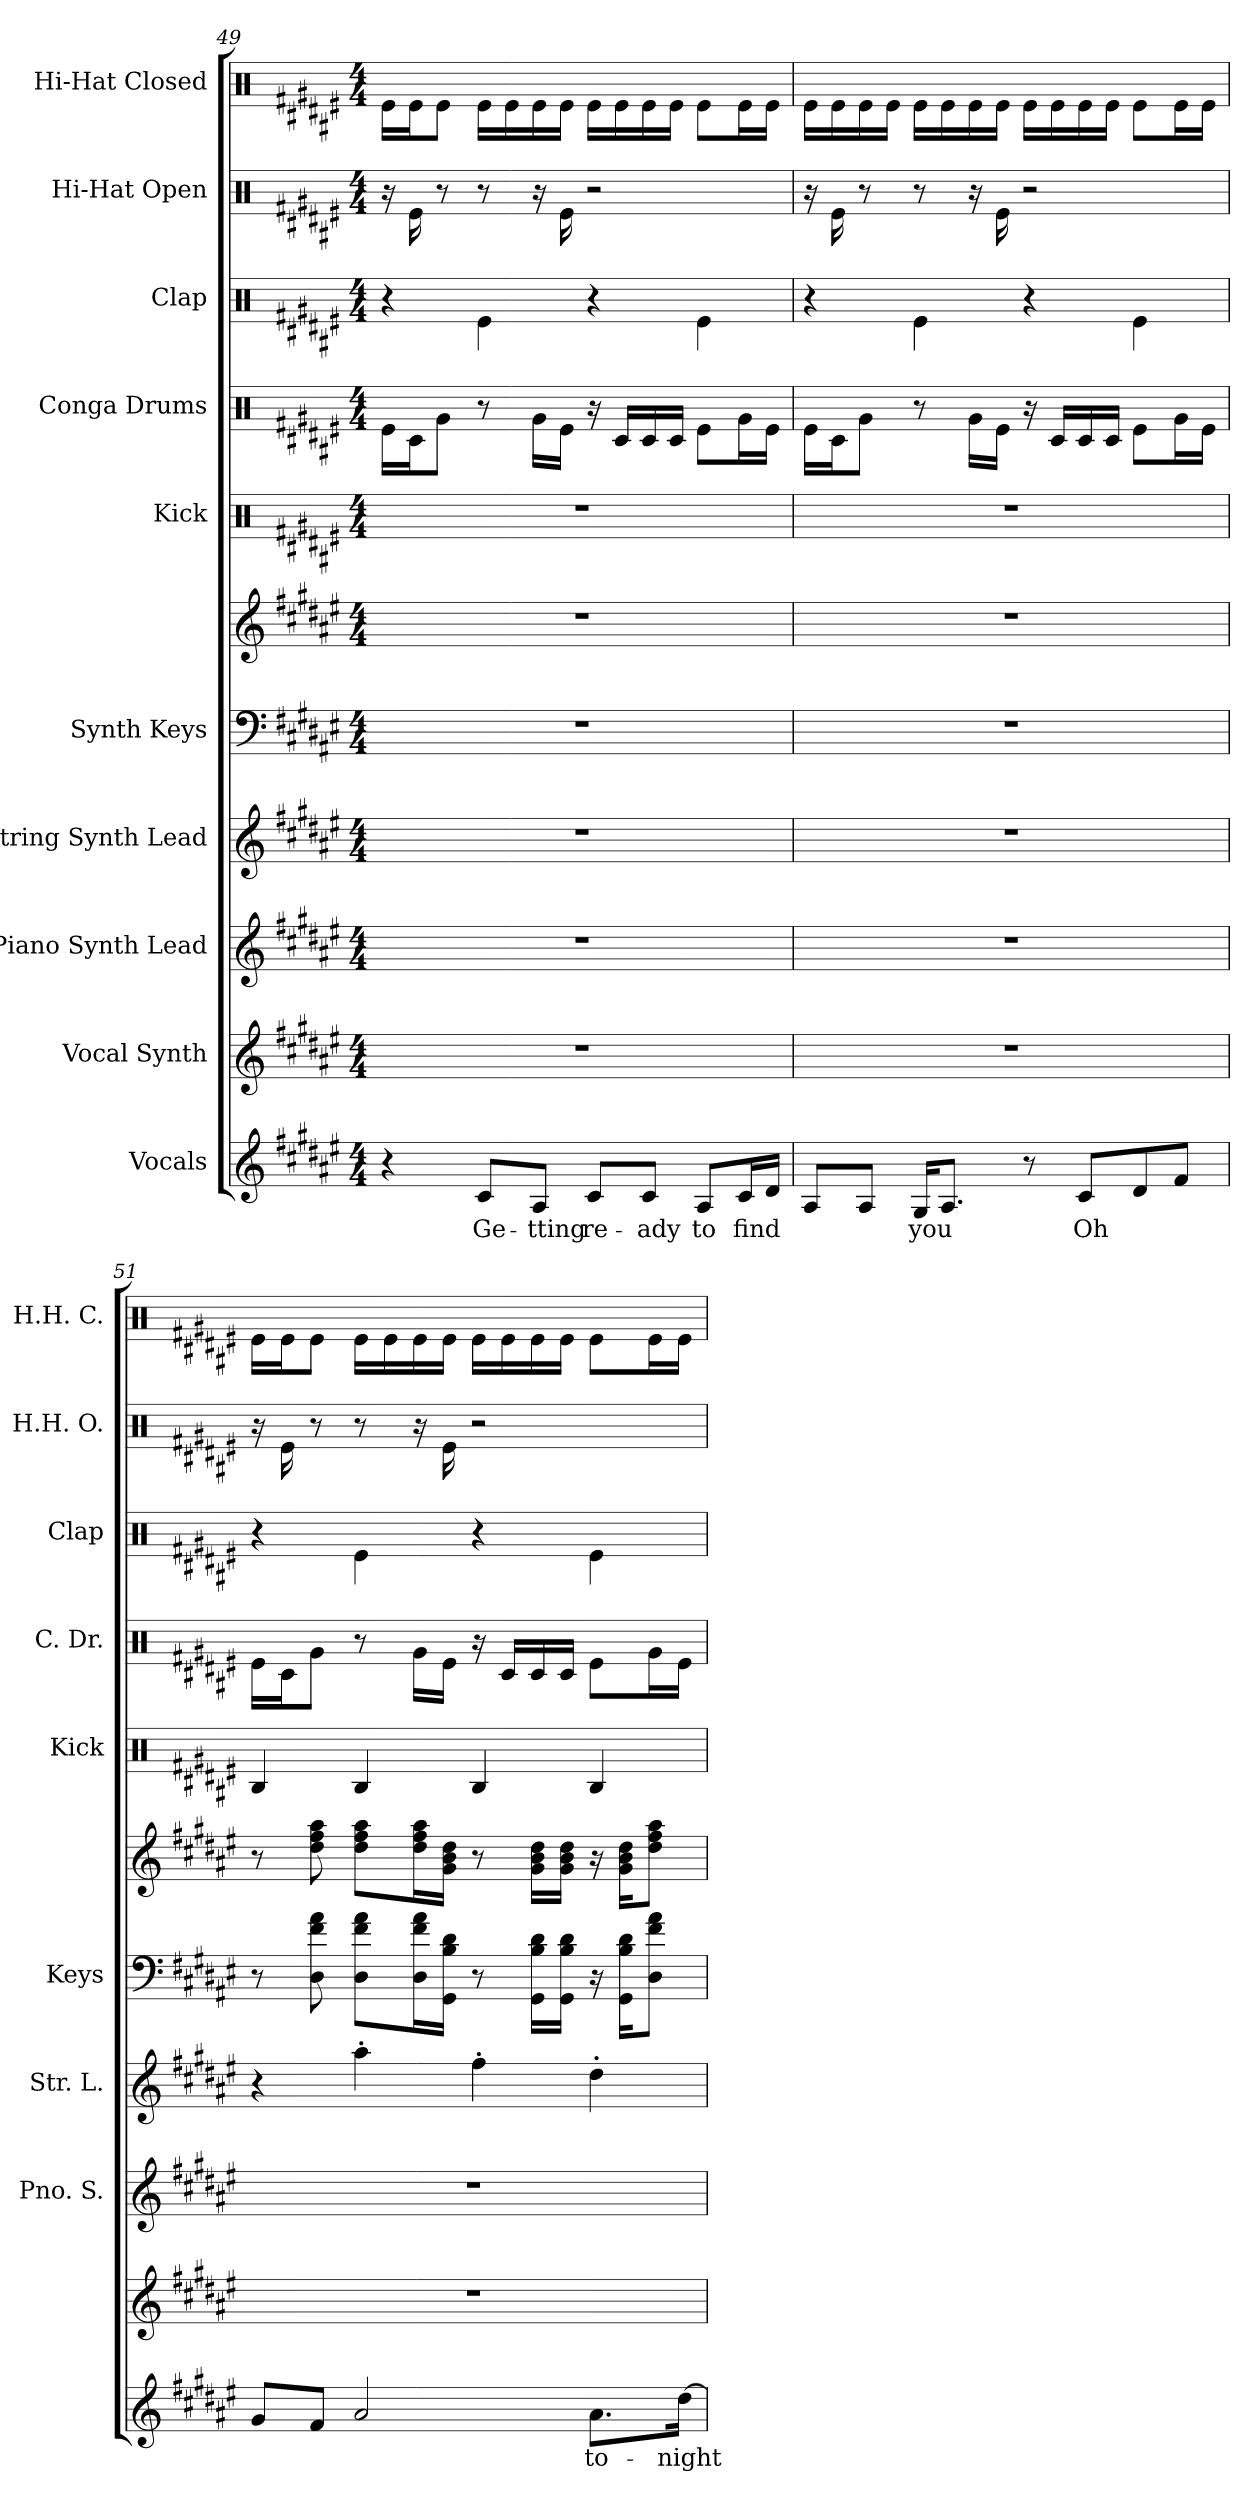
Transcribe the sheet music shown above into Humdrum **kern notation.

**kern	**text	**kern	**kern	**kern	**kern	**kern	**kern	**kern	**kern	**kern	**kern
*part10	*part10	*part9	*part8	*part7	*part6	*part6	*part5	*part4	*part3	*part2	*part1
*staff11	*staff11	*staff10	*staff9	*staff8	*staff7	*staff6	*staff5	*staff4	*staff3	*staff2	*staff1
*I"Vocals	*	*I"Vocal Synth	*I"Piano Synth Lead	*I"String Synth Lead	*I"Synth Keys	*	*I"Kick	*I"Conga Drums	*I"Clap	*I"Hi-Hat Open	*I"Hi-Hat Closed
*	*	*	*I'Pno. S.	*I'Str. L.	*I'Keys	*	*I'Kick	*I'C. Dr.	*I'Clap	*I'H.H. O.	*I'H.H. C.
!!LO:LB:g=z
*clefG2	*	*clefG2	*clefG2	*clefG2	*clefF4	*clefG2	*clefX	*clefX	*clefX	*clefX	*clefX
*k[f#c#g#d#a#e#]	*	*k[f#c#g#d#a#e#]	*k[f#c#g#d#a#e#]	*k[f#c#g#d#a#e#]	*k[f#c#g#d#a#e#]	*k[f#c#g#d#a#e#]	*k[f#c#g#d#a#e#]	*k[f#c#g#d#a#e#]	*k[f#c#g#d#a#e#]	*k[f#c#g#d#a#e#]	*k[f#c#g#d#a#e#]
*F#:	*	*F#:	*F#:	*F#:	*F#:	*F#:	*F#:	*F#:	*F#:	*F#:	*F#:
*M4/4	*	*M4/4	*M4/4	*M4/4	*M4/4	*M4/4	*M4/4	*M4/4	*M4/4	*M4/4	*M4/4
=49	=49	=49	=49	=49	=49	=49	=49	=49	=49	=49	=49
4r	.	1r	1r	1r	1r	1r	1r	16Re\LL	4r	16r	16Re\LL
.	.	.	.	.	.	.	.	16Rc\J	.	16Re\	16Re\J
.	.	.	.	.	.	.	.	8Rg\J	.	8r	8Re\J
!	!LO:LY:b	!	!	!	!	!	!	!	!	!	!
8c#/L	Ge-	.	.	.	.	.	.	8r	4Re\	8r	16Re\LL
.	.	.	.	.	.	.	.	.	.	.	16Re\
!	!LO:LY:b	!	!	!	!	!	!	!	!	!	!
8A#/J	-tting	.	.	.	.	.	.	16Rg\LL	.	16r	16Re\
.	.	.	.	.	.	.	.	16Re\JJ	.	16Re\	16Re\JJ
!	!LO:LY:b	!	!	!	!	!	!	!	!	!	!
8c#/L	re-	.	.	.	.	.	.	16r	4r	2r	16Re\LL
.	.	.	.	.	.	.	.	16Rc/LL	.	.	16Re\
!	!LO:LY:b	!	!	!	!	!	!	!	!	!	!
8c#/J	-ady	.	.	.	.	.	.	16Rc/	.	.	16Re\
.	.	.	.	.	.	.	.	16Rc/JJ	.	.	16Re\JJ
!	!LO:LY:b	!	!	!	!	!	!	!	!	!	!
8A#/L	to	.	.	.	.	.	.	8Re\L	4Re\	.	8Re\L
!	!LO:LY:b	!	!	!	!	!	!	!	!	!	!
16c#/L	find	.	.	.	.	.	.	16Rg\L	.	.	16Re\L
16d#/JJ	.	.	.	.	.	.	.	16Re\JJ	.	.	16Re\JJ
=50	=50	=50	=50	=50	=50	=50	=50	=50	=50	=50	=50
8A#/L	.	1r	1r	1r	1r	1r	1r	16Re\LL	4r	16r	16Re\LL
.	.	.	.	.	.	.	.	16Rc\J	.	16Re\	16Re\
8A#/J	.	.	.	.	.	.	.	8Rg\J	.	8r	16Re\
.	.	.	.	.	.	.	.	.	.	.	16Re\JJ
!	!LO:LY:b	!	!	!	!	!	!	!	!	!	!
16G#/KL	you	.	.	.	.	.	.	8r	4Re\	8r	16Re\LL
8.A#/J	.	.	.	.	.	.	.	.	.	.	16Re\
.	.	.	.	.	.	.	.	16Rg\LL	.	16r	16Re\
.	.	.	.	.	.	.	.	16Re\JJ	.	16Re\	16Re\JJ
8r	.	.	.	.	.	.	.	16r	4r	2r	16Re\LL
.	.	.	.	.	.	.	.	16Rc/LL	.	.	16Re\
!	!LO:LY:b	!	!	!	!	!	!	!	!	!	!
8c#/L	Oh	.	.	.	.	.	.	16Rc/	.	.	16Re\
.	.	.	.	.	.	.	.	16Rc/JJ	.	.	16Re\JJ
8d#/	.	.	.	.	.	.	.	8Re\L	4Re\	.	8Re\L
8f#/J	.	.	.	.	.	.	.	16Rg\L	.	.	16Re\L
.	.	.	.	.	.	.	.	16Re\JJ	.	.	16Re\JJ
=51	=51	=51	=51	=51	=51	=51	=51	=51	=51	=51	=51
8g#/L	.	1r	1r	4r	8r	8r	4RB/	16Re\LL	4r	16r	16Re\LL
.	.	.	.	.	.	.	.	16Rc\J	.	16Re\	16Re\J
8f#/J	.	.	.	.	8D#\ 8f#\ 8a#\	8dd#\ 8ff#\ 8aa#\	.	8Rg\J	.	8r	8Re\J
2a#/	.	.	.	4aa#'>\	8D#\ 8f#\ 8a#\L	8dd#\ 8ff#\ 8aa#\L	4RB/	8r	4Re\	8r	16Re\LL
.	.	.	.	.	.	.	.	.	.	.	16Re\
.	.	.	.	.	16D#\ 16f#\ 16a#\L	16dd#\ 16ff#\ 16aa#\L	.	16Rg\LL	.	16r	16Re\
.	.	.	.	.	16GG#\ 16B\ 16d#\JJ	16g#\ 16b\ 16dd#\JJ	.	16Re\JJ	.	16Re\	16Re\JJ
.	.	.	.	4ff#'>\	8r	8r	4RB/	16r	4r	2r	16Re\LL
.	.	.	.	.	.	.	.	16Rc/LL	.	.	16Re\
.	.	.	.	.	16GG#\ 16B\ 16d#\LL	16g#\ 16b\ 16dd#\LL	.	16Rc/	.	.	16Re\
.	.	.	.	.	16GG#\ 16B\ 16d#\JJ	16g#\ 16b\ 16dd#\JJ	.	16Rc/JJ	.	.	16Re\JJ
!	!LO:LY:b	!	!	!	!	!	!	!	!	!	!
8.a#\L	to-	.	.	4dd#'>\	16r	16r	4RB/	8Re\L	4Re\	.	8Re\L
.	.	.	.	.	16GG#\ 16B\ 16d#\KL	16g#\ 16b\ 16dd#\KL	.	.	.	.	.
.	.	.	.	.	8D#\ 8f#\ 8a#\J	8dd#\ 8ff#\ 8aa#\J	.	16Rg\L	.	.	16Re\L
!	!LO:LY:b	!	!	!	!	!	!	!	!	!	!
[16dd#\Jk	-night	.	.	.	.	.	.	16Re\JJ	.	.	16Re\JJ
=	=	=	=	=	=	=	=	=	=	=	=
*-	*-	*-	*-	*-	*-	*-	*-	*-	*-	*-	*-
